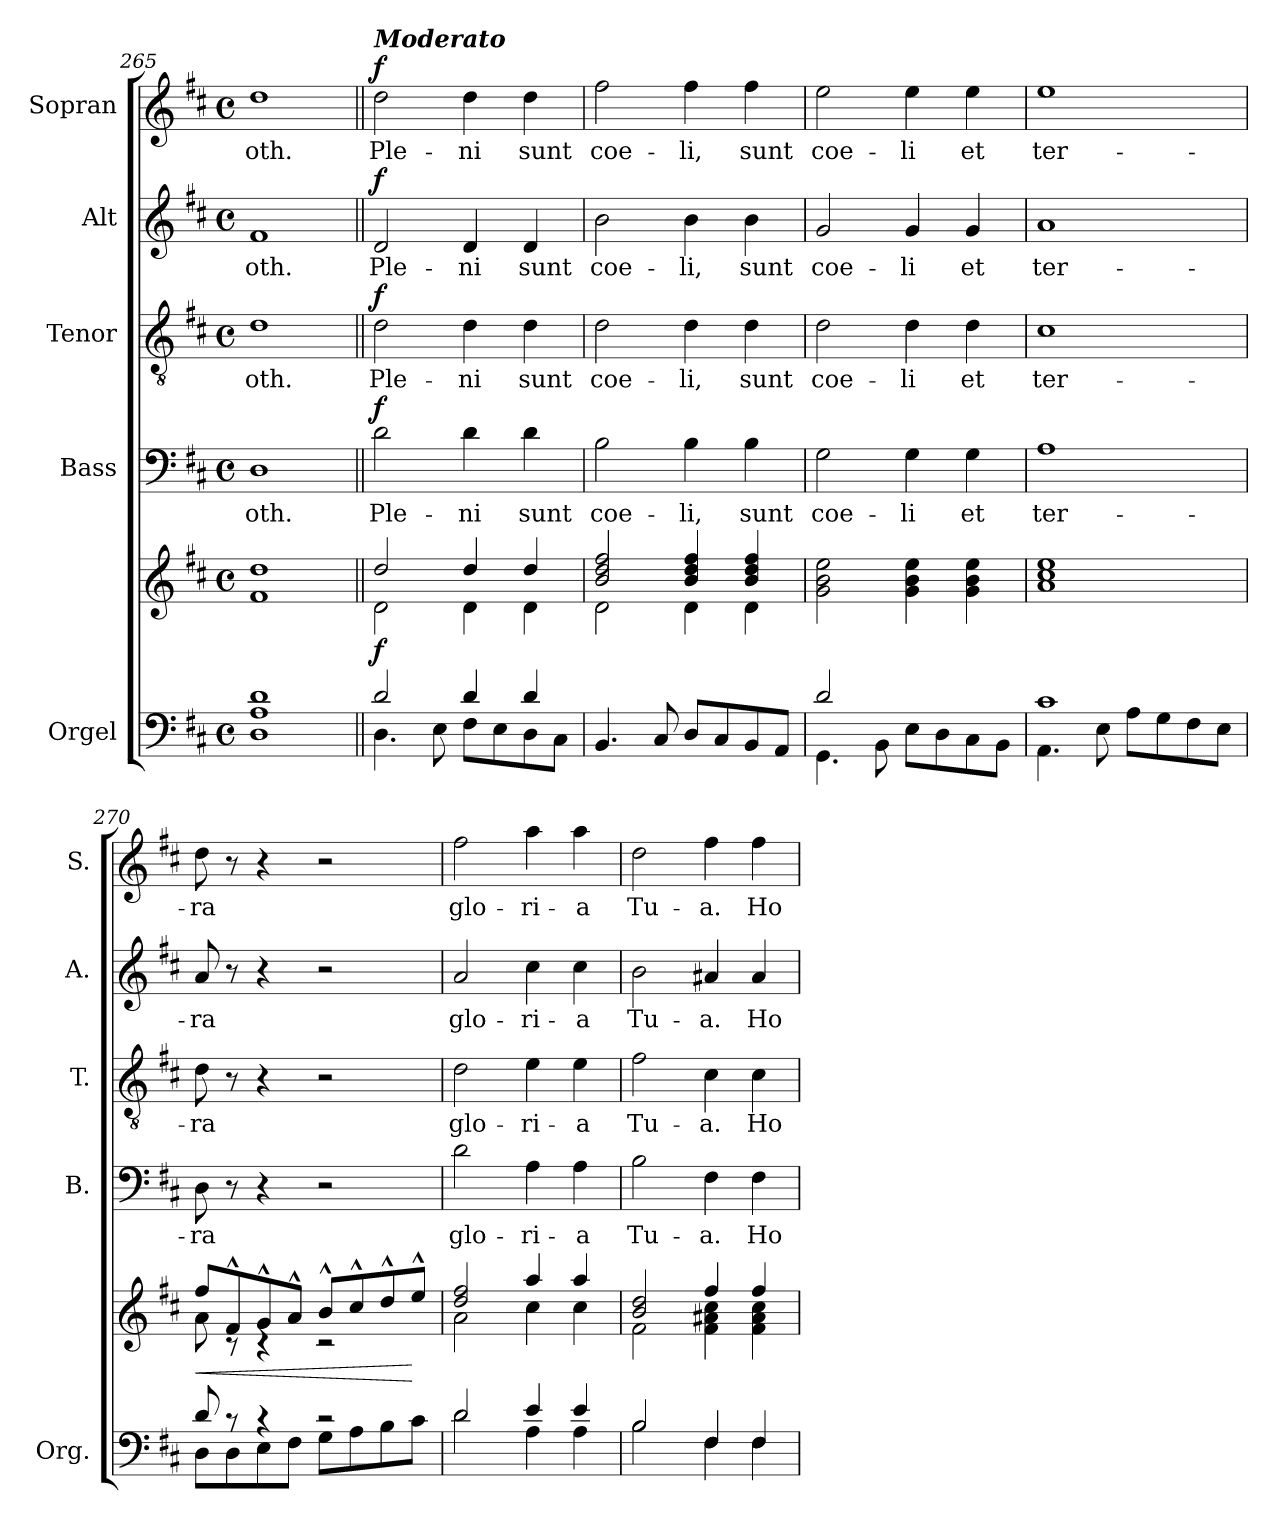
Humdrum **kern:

**kern	**kern	**dynam	**kern	**text	**dynam	**kern	**text	**dynam	**kern	**text	**dynam	**kern	**text	**dynam
*part5	*part5	*part5	*part4	*part4	*part4	*part3	*part3	*part3	*part2	*part2	*part2	*part1	*part1	*part1
*staff6	*staff5	*staff5/6	*staff4	*staff4	*staff4	*staff3	*staff3	*staff3	*staff2	*staff2	*staff2	*staff1	*staff1	*staff1
*I"Orgel	*	*	*I"Bass	*	*	*I"Tenor	*	*	*I"Alt	*	*	*I"Sopran	*	*
*I'Org.	*	*	*I'B.	*	*	*I'T.	*	*	*I'A.	*	*	*I'S.	*	*
*clefF4	*clefG2	*	*clefF4	*	*	*clefGv2	*	*	*clefG2	*	*	*clefG2	*	*
*k[f#c#]	*k[f#c#]	*	*k[f#c#]	*	*	*k[f#c#]	*	*	*k[f#c#]	*	*	*k[f#c#]	*	*
*D:	*D:	*	*D:	*	*	*D:	*	*	*D:	*	*	*D:	*	*
*M4/4	*M4/4	*	*M4/4	*	*	*M4/4	*	*	*M4/4	*	*	*M4/4	*	*
*met(c)	*met(c)	*	*met(c)	*	*	*met(c)	*	*	*met(c)	*	*	*met(c)	*	*
=265	=265	=265	=265	=265	=265	=265	=265	=265	=265	=265	=265	=265	=265	=265
*^	*^	*	*	*	*	*	*	*	*	*	*	*	*	*
!	!	!	!	!	!	!LO:LY:b	!	!	!LO:LY:b	!	!	!LO:LY:b	!	!	!LO:LY:b	!
1A 1d	1D	1dd	1f#	.	1D	-oth.	.	1d	-oth.	.	1f#	-oth.	.	1dd	-oth.	.
=266||	=266||	=266||	=266||	=266||	=266||	=266||	=266||	=266||	=266||	=266||	=266||	=266||	=266||	=266||	=266||	=266||
!	!	!	!	!	!	!	!	!	!	!	!	!	!	!LO:TX:a:Bi:t=Moderato	!	!
!	!	!	!	!LO:DY:b	!	!LO:LY:b	!LO:DY:a	!	!LO:LY:b	!LO:DY:a	!	!LO:LY:b	!LO:DY:a	!	!LO:LY:b	!LO:DY:a
2d/	4.D\	2dd/	2d\	f	2d\	Ple-	f	2d\	Ple-	f	2d/	Ple-	f	2dd\	Ple-	f
.	8E\	.	.	.	.	.	.	.	.	.	.	.	.	.	.	.
!	!	!	!	!	!	!LO:LY:b	!	!	!LO:LY:b	!	!	!LO:LY:b	!	!	!LO:LY:b	!
4d/	8F#\L	4dd/	4d\	.	4d\	-ni	.	4d\	-ni	.	4d/	-ni	.	4dd\	-ni	.
.	8E\	.	.	.	.	.	.	.	.	.	.	.	.	.	.	.
!	!	!	!	!	!	!LO:LY:b	!	!	!LO:LY:b	!	!	!LO:LY:b	!	!	!LO:LY:b	!
4d/	8D\	4dd/	4d\	.	4d\	sunt	.	4d\	sunt	.	4d/	sunt	.	4dd\	sunt	.
.	8C#\J	.	.	.	.	.	.	.	.	.	.	.	.	.	.	.
!!LO:PB:g=z
=267	=267	=267	=267	=267	=267	=267	=267	=267	=267	=267	=267	=267	=267	=267	=267	=267
!	!	!	!	!	!	!LO:LY:b	!	!	!LO:LY:b	!	!	!LO:LY:b	!	!	!LO:LY:b	!
*v	*v	*	*	*	*	*	*	*	*	*	*	*	*	*	*	*
4.BB/	2b/ 2dd/ 2ff#/	2d\	.	2B\	coe-	.	2d\	coe-	.	2b\	coe-	.	2ff#\	coe-	.
8C#/	.	.	.	.	.	.	.	.	.	.	.	.	.	.	.
!	!	!	!	!	!LO:LY:b	!	!	!LO:LY:b	!	!	!LO:LY:b	!	!	!LO:LY:b	!
8D/L	4b/ 4dd/ 4ff#/	4d\	.	4B\	-li,	.	4d\	-li,	.	4b\	-li,	.	4ff#\	-li,	.
8C#/	.	.	.	.	.	.	.	.	.	.	.	.	.	.	.
!	!	!	!	!	!LO:LY:b	!	!	!LO:LY:b	!	!	!LO:LY:b	!	!	!LO:LY:b	!
8BB/	4b/ 4dd/ 4ff#/	4d\	.	4B\	sunt	.	4d\	sunt	.	4b\	sunt	.	4ff#\	sunt	.
8AA/J	.	.	.	.	.	.	.	.	.	.	.	.	.	.	.
*	*v	*v	*	*	*	*	*	*	*	*	*	*	*	*	*
=268	=268	=268	=268	=268	=268	=268	=268	=268	=268	=268	=268	=268	=268	=268
*^	*	*	*	*	*	*	*	*	*	*	*	*	*	*
!	!	!	!	!	!LO:LY:b	!	!	!LO:LY:b	!	!	!LO:LY:b	!	!	!LO:LY:b	!
2d/	4.GG\	2g\ 2b\ 2ee\	.	2G\	coe-	.	2d\	coe-	.	2g/	coe-	.	2ee\	coe-	.
.	8BB\	.	.	.	.	.	.	.	.	.	.	.	.	.	.
!	!	!	!	!	!LO:LY:b	!	!	!LO:LY:b	!	!	!LO:LY:b	!	!	!LO:LY:b	!
2ryy	8E\L	4g\ 4b\ 4ee\	.	4G\	-li	.	4d\	-li	.	4g/	-li	.	4ee\	-li	.
.	8D\	.	.	.	.	.	.	.	.	.	.	.	.	.	.
!	!	!	!	!	!LO:LY:b	!	!	!LO:LY:b	!	!	!LO:LY:b	!	!	!LO:LY:b	!
.	8C#\	4g\ 4b\ 4ee\	.	4G\	et	.	4d\	et	.	4g/	et	.	4ee\	et	.
.	8BB\J	.	.	.	.	.	.	.	.	.	.	.	.	.	.
=269	=269	=269	=269	=269	=269	=269	=269	=269	=269	=269	=269	=269	=269	=269	=269
!	!	!	!	!	!LO:LY:b	!	!	!LO:LY:b	!	!	!LO:LY:b	!	!	!LO:LY:b	!
1c#	4.AA\	1a 1cc# 1ee	.	1A	ter-	.	1c#	ter-	.	1a	ter-	.	1ee	ter-	.
.	8E\	.	.	.	.	.	.	.	.	.	.	.	.	.	.
.	8A\L	.	.	.	.	.	.	.	.	.	.	.	.	.	.
.	8G\	.	.	.	.	.	.	.	.	.	.	.	.	.	.
.	8F#\	.	.	.	.	.	.	.	.	.	.	.	.	.	.
.	8E\J	.	.	.	.	.	.	.	.	.	.	.	.	.	.
=270	=270	=270	=270	=270	=270	=270	=270	=270	=270	=270	=270	=270	=270	=270	=270
!	!	!	!LO:HP:b	!	!LO:LY:b	!	!	!LO:LY:b	!	!	!LO:LY:b	!	!	!LO:LY:b	!
*	*	*^	*	*	*	*	*	*	*	*	*	*	*	*	*
8d/	8D\L	8ff#/L	8a\	<	8D\	-ra	.	8d\	-ra	.	8a/	-ra	.	8dd\	-ra	.
8rc	8D\	8f#^^>/	8rB	.	8r	.	.	8r	.	.	8r	.	.	8r	.	.
4rc	8E\	8g^^>/	4rB	.	4r	.	.	4r	.	.	4r	.	.	4r	.	.
.	8F#\J	8a^^>/J	.	.	.	.	.	.	.	.	.	.	.	.	.	.
2rc	8G\L	8b^^>/L	2rc	.	2r	.	.	2r	.	.	2r	.	.	2r	.	.
.	8A\	8cc#^^>/	.	.	.	.	.	.	.	.	.	.	.	.	.	.
.	8B\	8dd^^>/	.	.	.	.	.	.	.	.	.	.	.	.	.	.
.	8c#\J	8ee^^>/J	.	[	.	.	.	.	.	.	.	.	.	.	.	.
=271	=271	=271	=271	=271	=271	=271	=271	=271	=271	=271	=271	=271	=271	=271	=271	=271
!	!	!	!	!	!	!LO:LY:b	!	!	!LO:LY:b	!	!	!LO:LY:b	!	!	!LO:LY:b	!
2d/	2d\	2dd/ 2ff#/	2a\	.	2d\	glo-	.	2d\	glo-	.	2a/	glo-	.	2ff#\	glo-	.
!	!	!	!	!	!	!LO:LY:b	!	!	!LO:LY:b	!	!	!LO:LY:b	!	!	!LO:LY:b	!
4e/	4A\	4aa/	4cc#\	.	4A\	-ri-	.	4e\	-ri-	.	4cc#\	-ri-	.	4aa\	-ri-	.
!	!	!	!	!	!	!LO:LY:b	!	!	!LO:LY:b	!	!	!LO:LY:b	!	!	!LO:LY:b	!
4e/	4A\	4aa/	4cc#\	.	4A\	-a	.	4e\	-a	.	4cc#\	-a	.	4aa\	-a	.
=272	=272	=272	=272	=272	=272	=272	=272	=272	=272	=272	=272	=272	=272	=272	=272	=272
!	!	!	!	!	!	!LO:LY:b	!	!	!LO:LY:b	!	!	!LO:LY:b	!	!	!LO:LY:b	!
2B/	2B\	2b/ 2dd/	2f#\	.	2B\	Tu-	.	2f#\	Tu-	.	2b\	Tu-	.	2dd\	Tu-	.
!	!	!	!	!	!	!LO:LY:b	!	!	!LO:LY:b	!	!	!LO:LY:b	!	!	!LO:LY:b	!
4F#/	4F#\	4ff#/	4f#\ 4a#X\ 4cc#\	.	4F#\	-a.	.	4c#\	-a.	.	4a#X/	-a.	.	4ff#\	-a.	.
!	!	!	!	!	!	!LO:LY:b	!	!	!LO:LY:b	!	!	!LO:LY:b	!	!	!LO:LY:b	!
4F#/	4F#\	4ff#/	4f#\ 4a#\ 4cc#\	.	4F#\	Ho-	.	4c#\	Ho-	.	4a#/	Ho-	.	4ff#\	Ho-	.
*v	*v	*	*	*	*	*	*	*	*	*	*	*	*	*	*	*
*	*v	*v	*	*	*	*	*	*	*	*	*	*	*	*	*
=	=	=	=	=	=	=	=	=	=	=	=	=	=	=
*-	*-	*-	*-	*-	*-	*-	*-	*-	*-	*-	*-	*-	*-	*-
